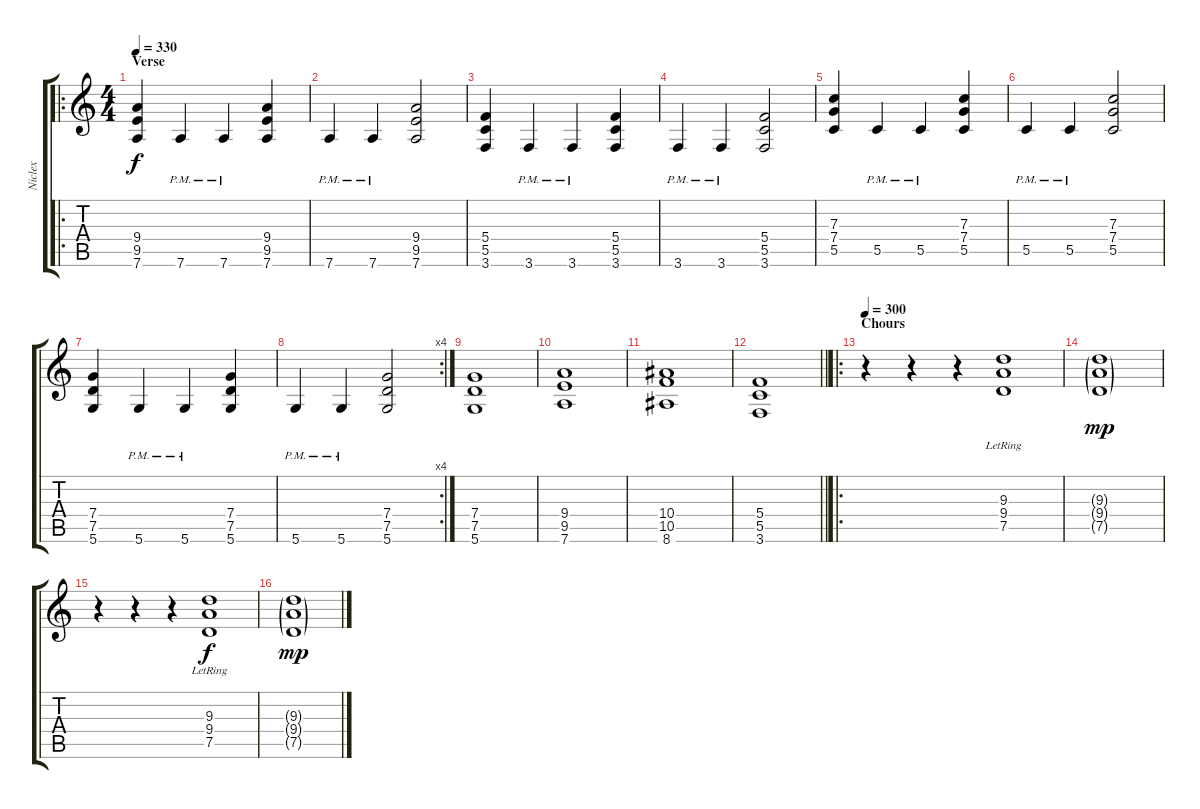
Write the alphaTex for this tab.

\track ("Niclex" "Niclex") {instrument distortionguitar}
\staff {score tabs}
\tuning (D4 A3 F3 C3 G2 D2) {hide}
\ro
\ts (4 4)
\section ("" "Verse")
\tempo 330
\clef g2
\ks c
(9.4 9.5 7.6).4{dy f} 7.6{pm}.4 7.6{pm}.4 (9.4 9.5 7.6).4 |
7.6{pm}.4 7.6{pm}.4 (9.4 9.5 7.6).2 |
(5.4 5.5 3.6).4 3.6{pm}.4 3.6{pm}.4 (5.4 5.5 3.6).4 |
3.6{pm}.4 3.6{pm}.4 (5.4 5.5 3.6).2 |
(7.3 7.4 5.5).4 5.5{pm}.4 5.5{pm}.4 (7.3 7.4 5.5).4 |
5.5{pm}.4 5.5{pm}.4 (7.3 7.4 5.5).2 |
(7.4 7.5 5.6).4 5.6{pm}.4 5.6{pm}.4 (7.4 7.5 5.6).4 |
\rc 4
5.6{pm}.4 5.6{pm}.4 (7.4 7.5 5.6).2 |
(7.4 7.5 5.6).1 |
(9.4 9.5 7.6).1 |
(10.4 10.5 8.6).1 |
\barLineRight lightlight
(5.4 5.5 3.6).1 |
\ro
\section ("" "Chours")
\tempo 300
r.4 r.4 r.4 (9.3{lr} 9.4 7.5).1 |
(9.3{g} 9.4{g} 7.5{g}).1{dy mp} |
r.4 r.4 r.4 (9.3{lr} 9.4 7.5).1{dy f} |
(9.3{g} 9.4{g} 7.5{g}).1{dy mp}
